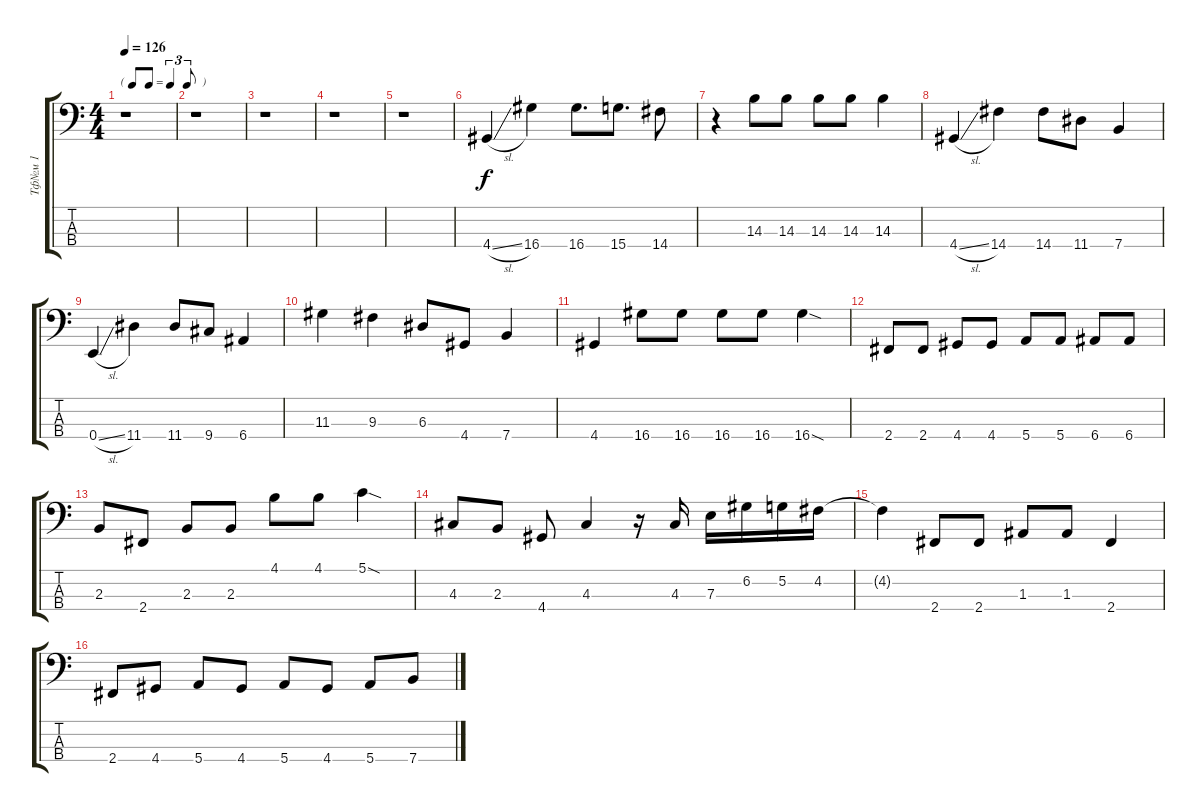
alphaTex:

\track ("Тф№м 1" "Тф№м 1") {instrument electricbassfinger}
\staff {score tabs}
\tuning (G2 D2 A1 E1) {hide}
\ts (4 4)
\tf triplet8th
\tempo 126
\clef f4
\ks c
r.1{dy ff} |
r.1 |
r.1 |
r.1 |
r.1 |
4.4{sl}.4{dy f} 16.4.4 16.4.8{d} 15.4.8{d} 14.4.8 |
r.4 14.3.8 14.3.8 14.3.8 14.3.8 14.3.4 |
4.4{sl}.4 14.4.4 14.4.8 11.4.8 7.4.4 |
0.4{sl}.4 11.4.4 11.4.8 9.4.8 6.4.4 |
11.3.4 9.3.4 6.3.8 4.4.8 7.4.4 |
4.4.4 16.4.8 16.4.8 16.4.8 16.4.8 16.4{sod}.4 |
2.4.8 2.4.8 4.4.8 4.4.8 5.4.8 5.4.8 6.4.8 6.4.8 |
2.3.8 2.4.8 2.3.8 2.3.8 4.1.8 4.1.8 5.1{sod}.4 |
4.3.8 2.3.8 4.4.8 4.3.4 r.16 4.3.16 7.3.16{beam merge} 6.2.16 5.2.16 4.2.16 |
4.2{t}.4 2.4.8 2.4.8 1.3.8 1.3.8 2.4.4 |
2.4.8 4.4.8 5.4.8 4.4.8 5.4.8 4.4.8 5.4.8 7.4.8
